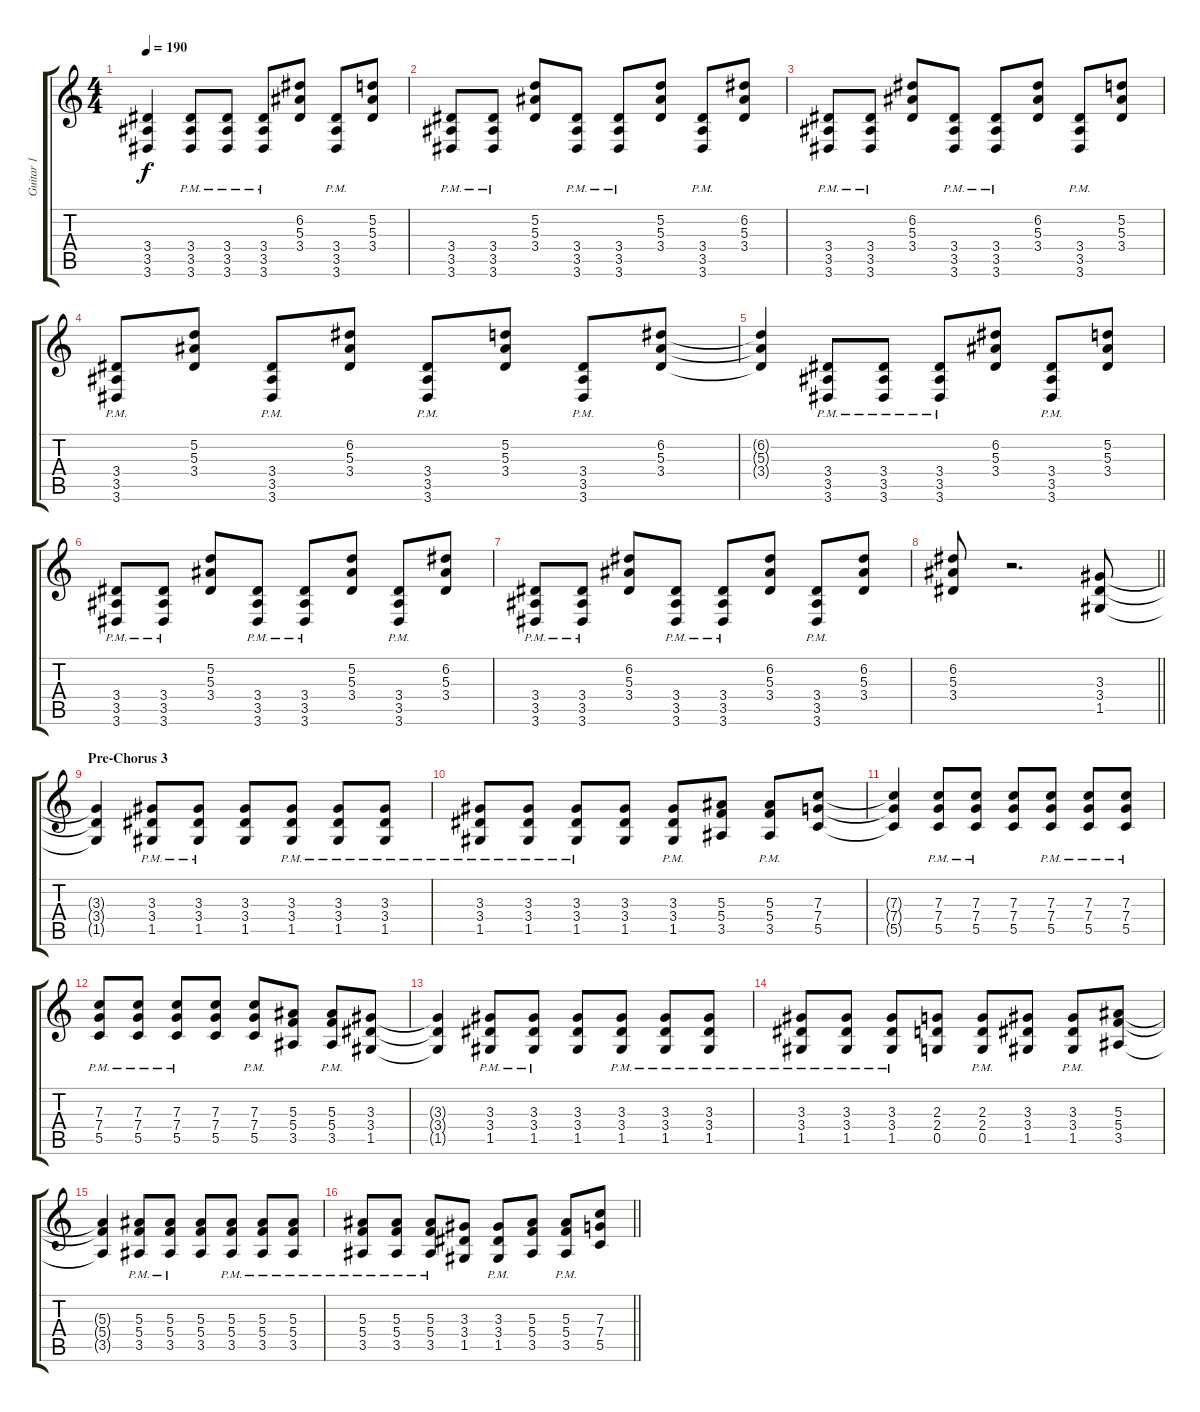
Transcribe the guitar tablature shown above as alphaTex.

\track ("Guitar 1" "Guitar 1") {instrument electricguitarclean}
\staff {score tabs}
\tuning (D4 A3 F3 C3 G2 C2) {hide}
\ts (4 4)
\tempo 190
\clef g2
\ks c
(3.4{t} 3.5{t} 3.6{t}).4{dy f} (3.4{pm} 3.5{pm} 3.6{pm}).8 (3.4{pm} 3.5{pm} 3.6{pm}).8 (3.4{pm} 3.5{pm} 3.6{pm}).8 (6.2 5.3 3.4).8 (3.4{pm} 3.5{pm} 3.6{pm}).8 (5.2 5.3 3.4).8 |
(3.4{pm} 3.5{pm} 3.6{pm}).8 (3.4{pm} 3.5{pm} 3.6{pm}).8 (5.2 5.3 3.4).8 (3.4{pm} 3.5{pm} 3.6{pm}).8 (3.4{pm} 3.5{pm} 3.6{pm}).8 (5.2 5.3 3.4).8 (3.4{pm} 3.5{pm} 3.6{pm}).8 (6.2 5.3 3.4).8 |
(3.4{pm} 3.5{pm} 3.6{pm}).8 (3.4{pm} 3.5{pm} 3.6{pm}).8 (6.2 5.3 3.4).8 (3.4{pm} 3.5{pm} 3.6{pm}).8 (3.4{pm} 3.5{pm} 3.6{pm}).8 (6.2 5.3 3.4).8 (3.4{pm} 3.5{pm} 3.6{pm}).8 (5.2 5.3 3.4).8 |
(3.4{pm} 3.5{pm} 3.6{pm}).8 (5.2 5.3 3.4).8 (3.4{pm} 3.5{pm} 3.6{pm}).8 (6.2 5.3 3.4).8 (3.4{pm} 3.5{pm} 3.6{pm}).8 (5.2 5.3 3.4).8 (3.4{pm} 3.5{pm} 3.6{pm}).8 (6.2 5.3 3.4).8 |
(6.2{t} 5.3{t} 3.4{t}).4 (3.4{pm} 3.5{pm} 3.6{pm}).8 (3.4{pm} 3.5{pm} 3.6{pm}).8 (3.4{pm} 3.5{pm} 3.6{pm}).8 (6.2 5.3 3.4).8 (3.4{pm} 3.5{pm} 3.6{pm}).8 (5.2 5.3 3.4).8 |
(3.4{pm} 3.5{pm} 3.6{pm}).8 (3.4{pm} 3.5{pm} 3.6{pm}).8 (5.2 5.3 3.4).8 (3.4{pm} 3.5{pm} 3.6{pm}).8 (3.4{pm} 3.5{pm} 3.6{pm}).8 (5.2 5.3 3.4).8 (3.4{pm} 3.5{pm} 3.6{pm}).8 (6.2 5.3 3.4).8 |
(3.4{pm} 3.5{pm} 3.6{pm}).8 (3.4{pm} 3.5{pm} 3.6{pm}).8 (6.2 5.3 3.4).8 (3.4{pm} 3.5{pm} 3.6{pm}).8 (3.4{pm} 3.5{pm} 3.6{pm}).8 (6.2 5.3 3.4).8 (3.4{pm} 3.5{pm} 3.6{pm}).8 (6.2 5.3 3.4).8 |
\barLineRight lightlight
(6.2 5.3 3.4).8 r.2{d} (3.3 3.4 1.5).8 |
\section ("" "Pre-Chorus 3")
(3.3{t} 3.4{t} 1.5{t}).4 (3.3{pm} 3.4{pm} 1.5{pm}).8 (3.3{pm} 3.4{pm} 1.5{pm}).8 (3.3 3.4 1.5).8 (3.3{pm} 3.4{pm} 1.5{pm}).8 (3.3{pm} 3.4{pm} 1.5{pm}).8 (3.3{pm} 3.4{pm} 1.5{pm}).8 |
(3.3{pm} 3.4{pm} 1.5{pm}).8 (3.3{pm} 3.4{pm} 1.5{pm}).8 (3.3{pm} 3.4{pm} 1.5{pm}).8 (3.3 3.4 1.5).8 (3.3{pm} 3.4{pm} 1.5{pm}).8 (5.3 5.4 3.5).8 (5.3{pm} 5.4{pm} 3.5{pm}).8 (7.3 7.4 5.5).8 |
(7.3{t} 7.4{t} 5.5{t}).4 (7.3{pm} 7.4{pm} 5.5{pm}).8 (7.3{pm} 7.4{pm} 5.5{pm}).8 (7.3 7.4 5.5).8 (7.3{pm} 7.4{pm} 5.5{pm}).8 (7.3{pm} 7.4{pm} 5.5{pm}).8 (7.3{pm} 7.4{pm} 5.5{pm}).8 |
(7.3{pm} 7.4{pm} 5.5{pm}).8 (7.3{pm} 7.4{pm} 5.5{pm}).8 (7.3{pm} 7.4{pm} 5.5{pm}).8 (7.3 7.4 5.5).8 (7.3{pm} 7.4{pm} 5.5{pm}).8 (5.3 5.4 3.5).8 (5.3{pm} 5.4{pm} 3.5{pm}).8 (3.3 3.4 1.5).8 |
(3.3{t} 3.4{t} 1.5{t}).4 (3.3{pm} 3.4{pm} 1.5{pm}).8 (3.3{pm} 3.4{pm} 1.5{pm}).8 (3.3 3.4 1.5).8 (3.3{pm} 3.4{pm} 1.5{pm}).8 (3.3{pm} 3.4{pm} 1.5{pm}).8 (3.3{pm} 3.4{pm} 1.5{pm}).8 |
(3.3{pm} 3.4{pm} 1.5{pm}).8 (3.3{pm} 3.4{pm} 1.5{pm}).8 (3.3{pm} 3.4{pm} 1.5{pm}).8 (2.3 2.4 0.5).8 (2.3{pm} 2.4{pm} 0.5{pm}).8 (3.3 3.4 1.5).8 (3.3{pm} 3.4{pm} 1.5{pm}).8 (5.3 5.4 3.5).8 |
(5.3{t} 5.4{t} 3.5{t}).4 (5.3{pm} 5.4{pm} 3.5{pm}).8 (5.3{pm} 5.4{pm} 3.5{pm}).8 (5.3 5.4 3.5).8 (5.3{pm} 5.4{pm} 3.5{pm}).8 (5.3{pm} 5.4{pm} 3.5{pm}).8 (5.3{pm} 5.4{pm} 3.5{pm}).8 |
\barLineRight lightlight
(5.3{pm} 5.4{pm} 3.5{pm}).8 (5.3{pm} 5.4{pm} 3.5{pm}).8 (5.3{pm} 5.4{pm} 3.5{pm}).8 (3.3 3.4 1.5).8 (3.3{pm} 3.4{pm} 1.5{pm}).8 (5.3 5.4 3.5).8 (5.3{pm} 5.4{pm} 3.5{pm}).8 (7.3 7.4 5.5).8
